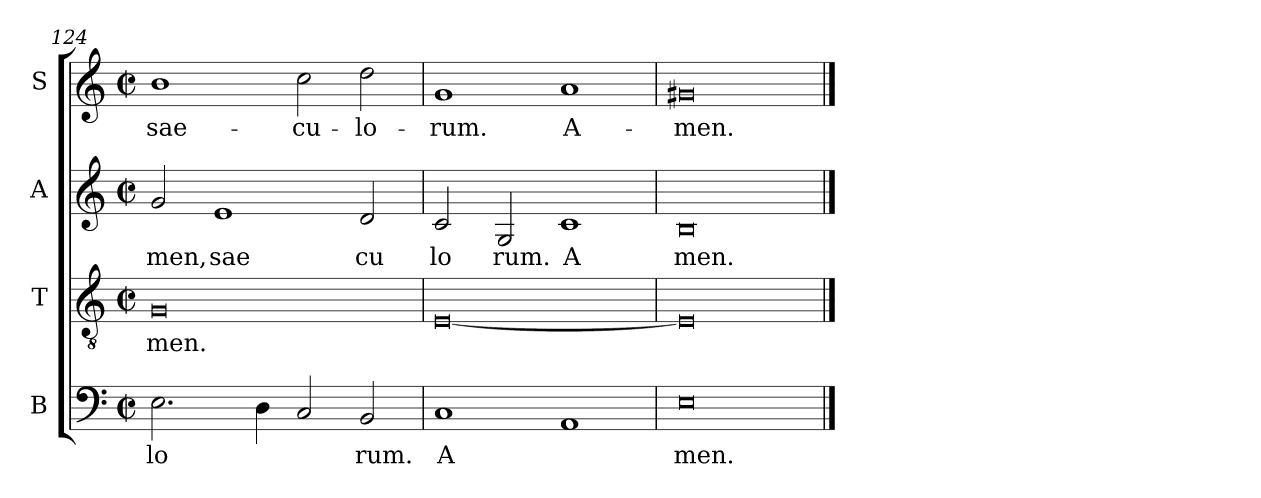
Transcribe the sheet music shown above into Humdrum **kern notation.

**kern	**text	**kern	**text	**kern	**text	**kern	**text
*part4	*part4	*part3	*part3	*part2	*part2	*part1	*part1
*staff4	*staff4	*staff3	*staff3	*staff2	*staff2	*staff1	*staff1
*I"B	*	*I"T	*	*I"A	*	*I"S	*
*I'B	*	*I'T	*	*I'A	*	*I'S	*
*clefF4	*	*clefGv2	*	*clefG2	*	*clefG2	*
*k[]	*	*k[]	*	*k[]	*	*k[]	*
*C:	*	*C:	*	*C:	*	*C:	*
*M2/2	*	*M2/2	*	*M2/2	*	*M2/2	*
*met(c|)	*	*met(c|)	*	*met(c|)	*	*met(c|)	*
=124	=124	=124	=124	=124	=124	=124	=124
!	!LO:LY:b:cj	!	!LO:LY:b:cj	!	!LO:LY:b:cj	!	!LO:LY:b:cj
2.E\	lo	0G	men.	2g/	men,	1b	sae-
!	!	!	!	!	!LO:LY:b:cj	!	!
.	.	.	.	1e	sae	.	.
!	!LO:LY:b:cj	!	!	!	!	!	!
4D\	.	.	.	.	.	.	.
!	!LO:LY:b:cj	!	!	!	!	!	!LO:LY:b:cj
2C/	.	.	.	.	.	2cc\	-cu-
!	!LO:LY:b:cj	!	!	!	!LO:LY:b:cj	!	!LO:LY:b:cj
2BB/	rum.	.	.	2d/	cu	2dd\	-lo-
=125	=125	=125	=125	=125	=125	=125	=125
!	!LO:LY:b:cj	!	!LO:LY:b:cj	!	!LO:LY:b:cj	!	!LO:LY:b:cj
1C	A	[<0E	.	2c/	lo	1g	-rum.
!	!	!	!	!	!LO:LY:b:cj	!	!
.	.	.	.	2G/	rum.	.	.
!	!LO:LY:b:cj	!	!	!	!LO:LY:b:cj	!	!LO:LY:b:cj
1AA	.	.	.	1c	A	1a	A-
=126	=126	=126	=126	=126	=126	=126	=126
!	!LO:LY:b:cj	!	!LO:LY:b:cj	!	!LO:LY:b:cj	!	!LO:LY:b:cj
0E	men.	0E]	.	0B	men.	0g#X	-men.
==	==	==	==	==	==	==	==
*-	*-	*-	*-	*-	*-	*-	*-
